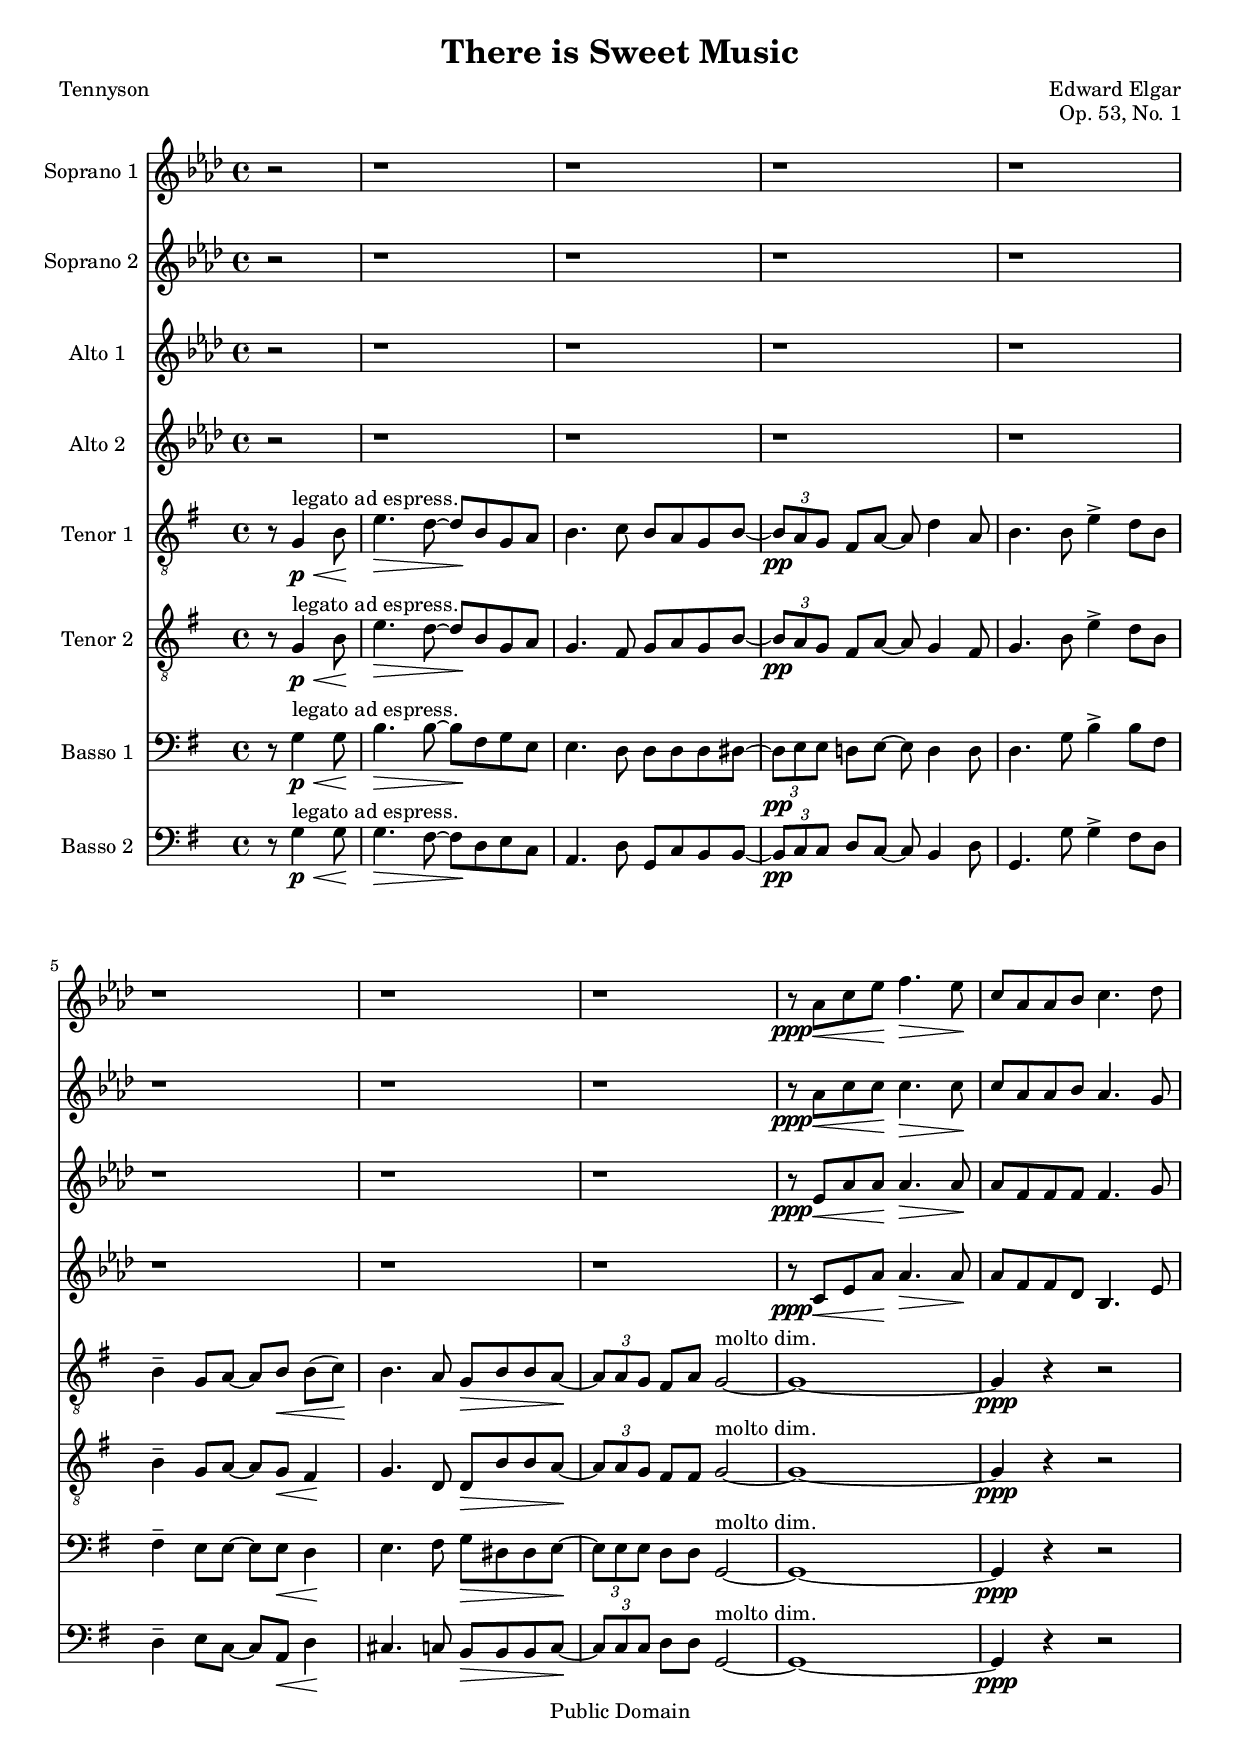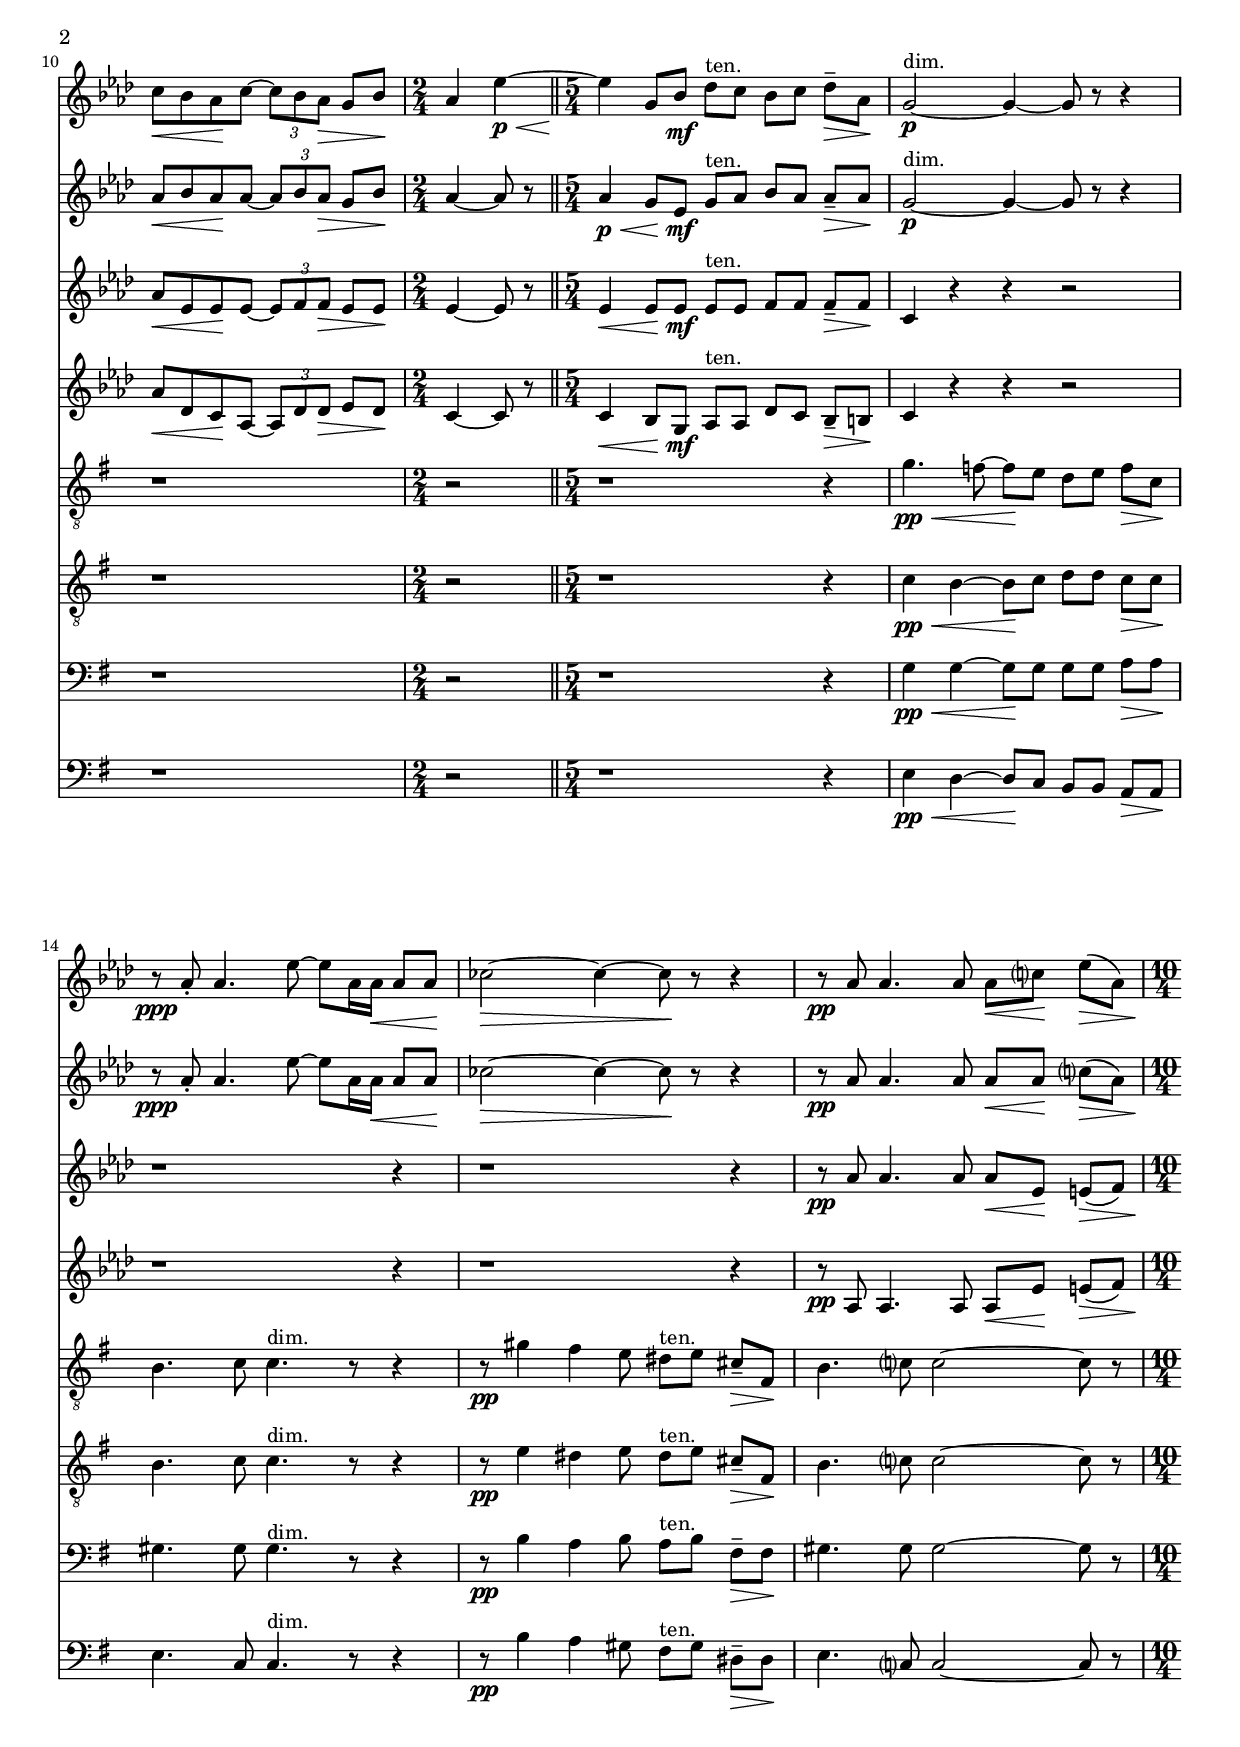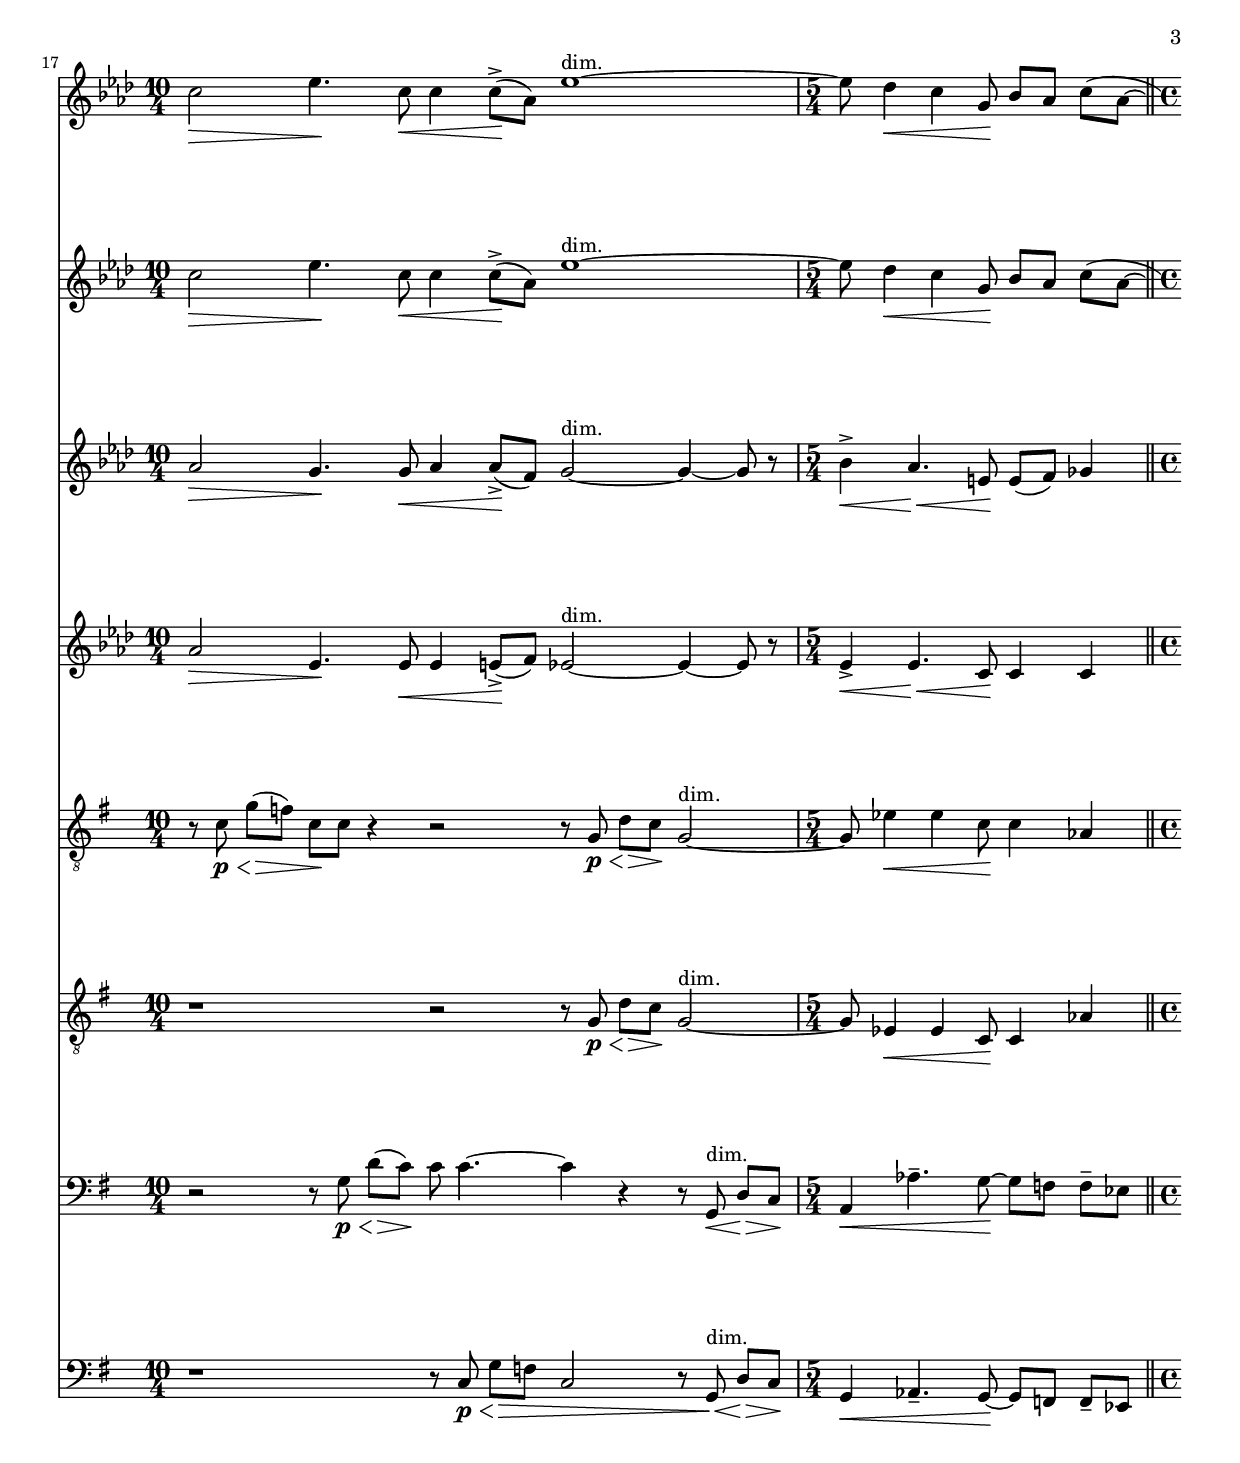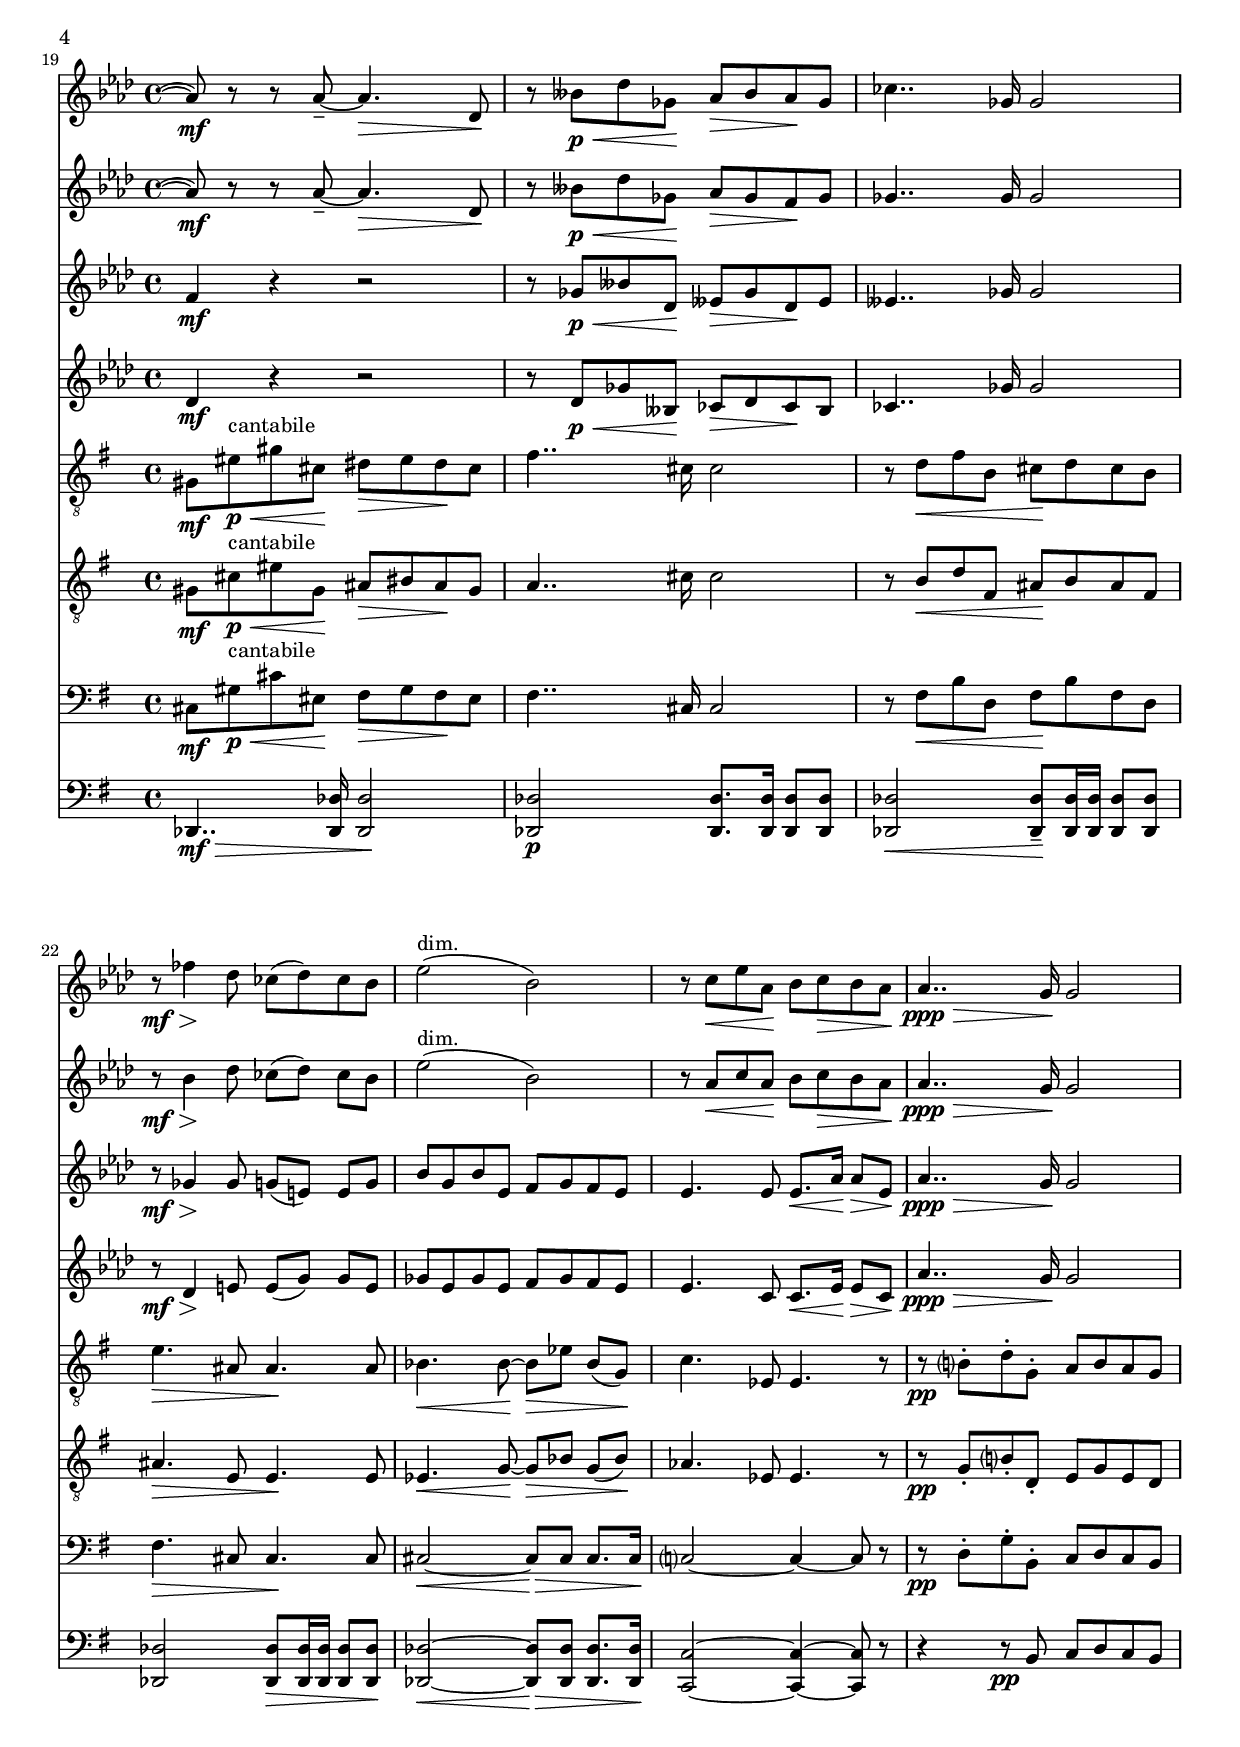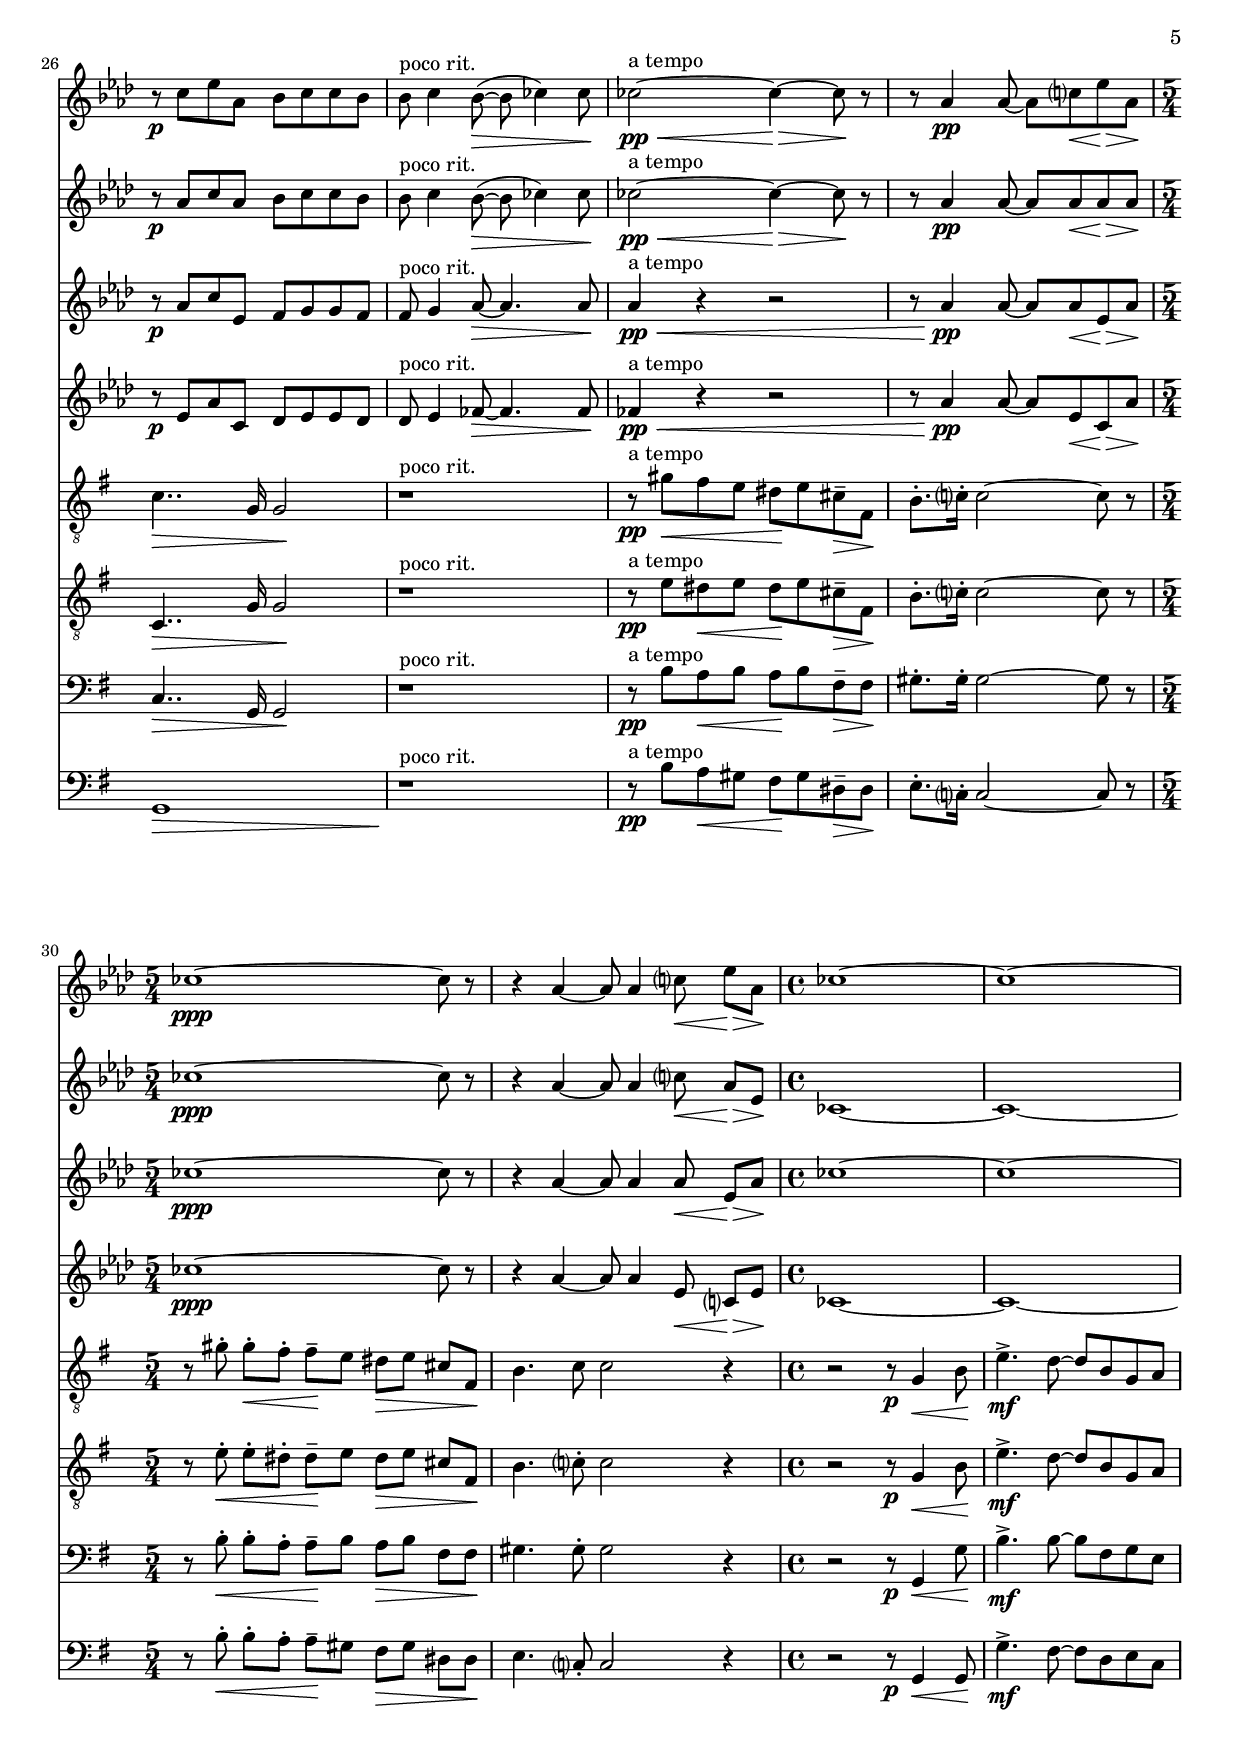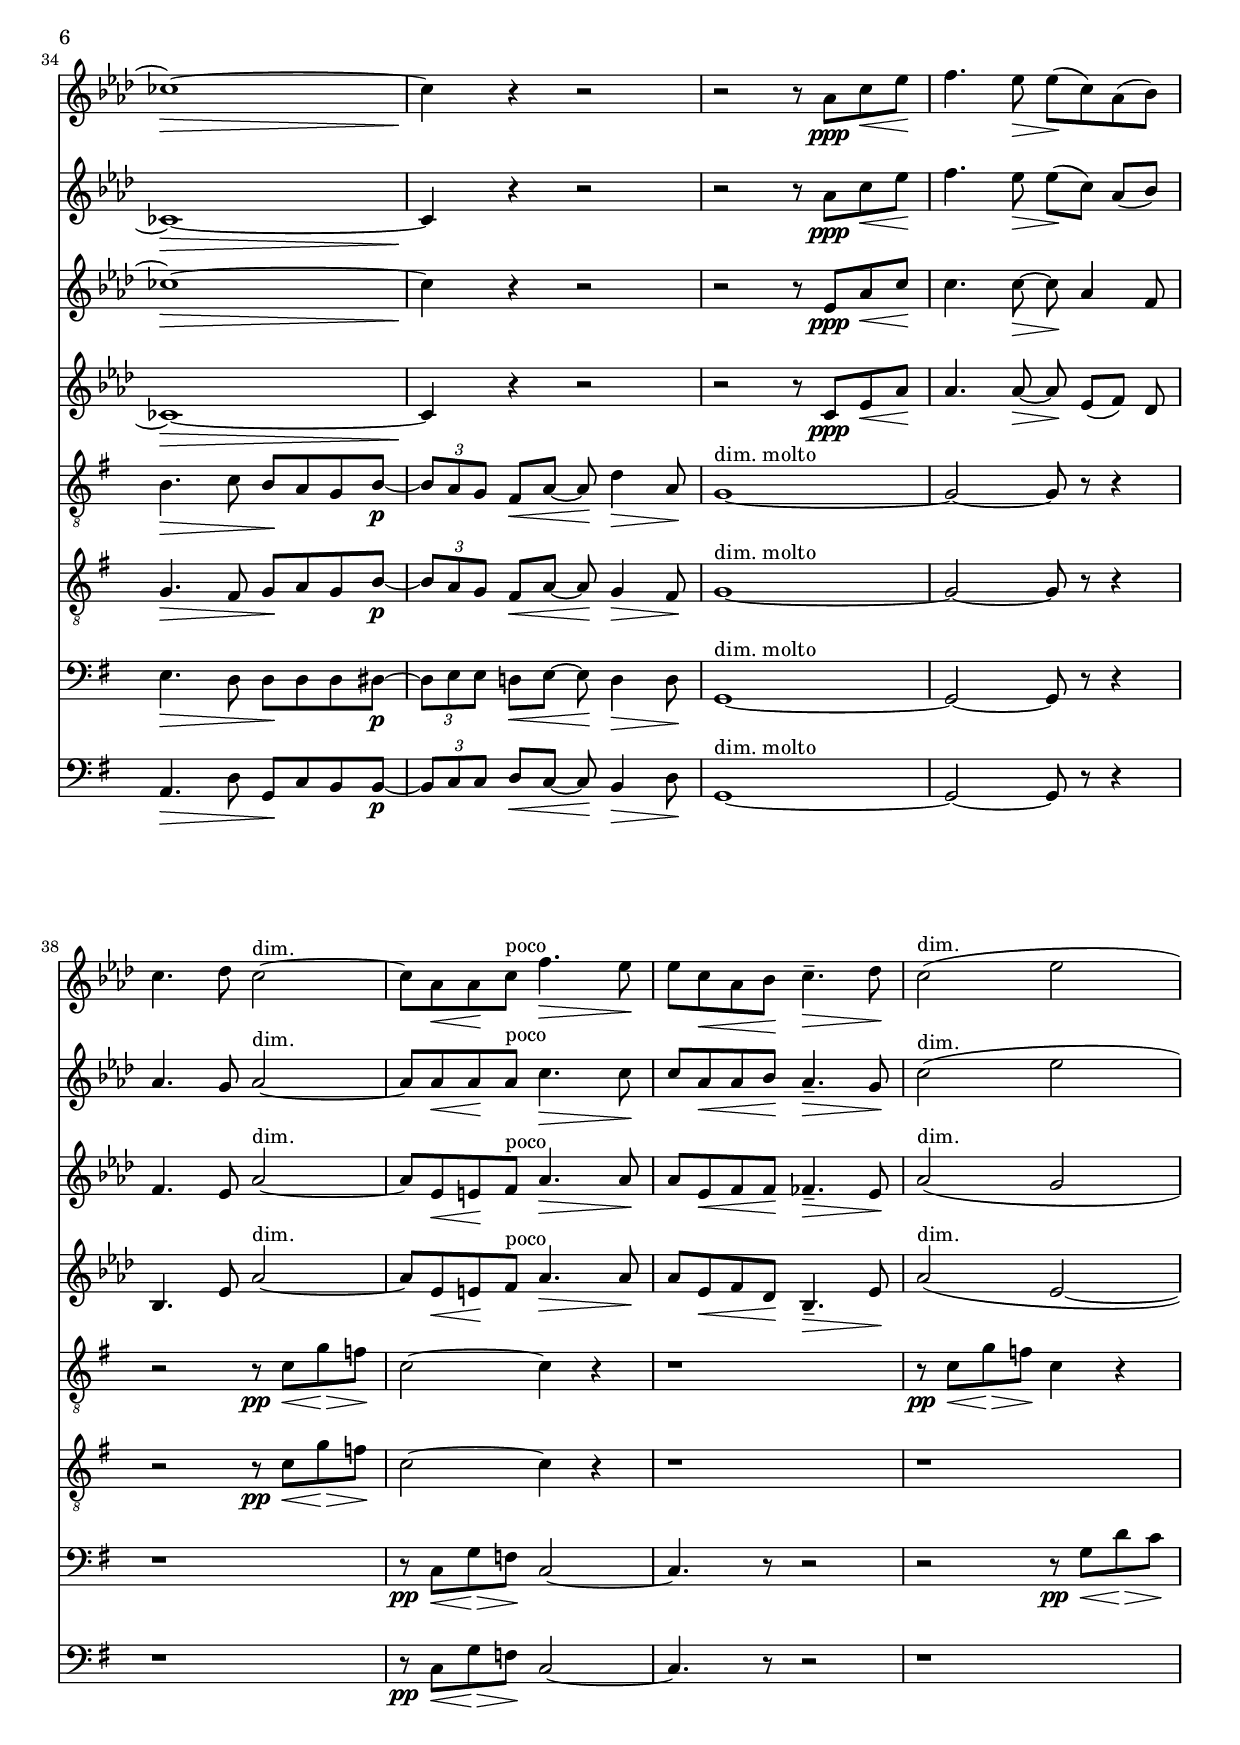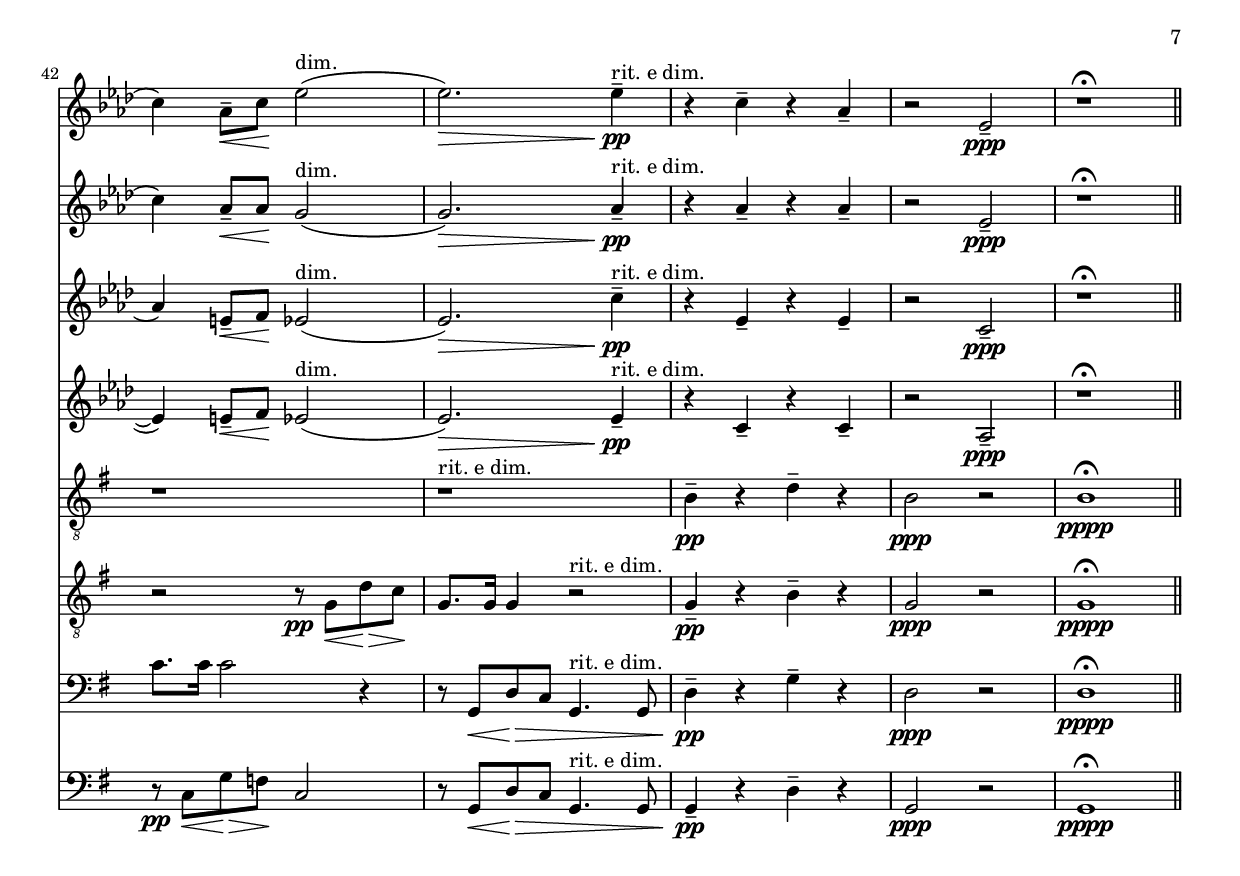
\version "2.16.0"
\include "mutopia-header.ly"
#(set-global-staff-size 18)

       sopranoOne  = \new Voice { \relative c''{

       \set Staff.instrumentName = "Soprano 1 "


        \clef treble

        \key as \major

        \time 4/4

        \partial 2 r2 r1 r r r r r r r8\ppp as8\< c es\! f4.\> es8\! c as as bes c4. des8 c\< bes as\! c ~ \times 2/3 {c8 bes as\>} g8 bes\!

        \time 2/4

        as4 es' ~ \p\<

        \bar "||"

        \time 5/4

        es\! g,8 bes\mf des^"ten." c bes c des--\> as\! g2 ~ \p^"dim." g4 ~ g8 r r4

        r8\ppp as8-. as4. es'8 ~ es as,16 as\< as8 as\! ces2\> ~ ces4 ~ ces8\! r8 r4

        r8\pp as8 as4. as8 as\< c?\! es\> (as,)

        \time 10/4

        c2\> es4.\! c8\< c4 c8->\! (as) es'1^"dim." ~

        \time 5/4

        es8 des4\< c g8\! bes as c (as ~

        \bar "||"

        \override Staff.TimeSignature #'style = #'()

        \time 4/4

        as)\mf r8 r as-- ~ as4.\> des,8\!

        r8 beses'\p\< des ges,\! as\> beses as\! ges

        ces4.. ges16 ges2

        r8\mf\> fes'4\! des8 ces (des) ces bes

        es2^"dim." (bes)

        r8 c\< es as,\! bes c\> bes as\! as4..\>\ppp g16\! g2

        r8\p c es as, bes c c bes bes^"poco rit." c4 bes8\> ~ (bes ces4) ces8\!

        ces2\pp\<^"a tempo" ~ ces4\!\> ~ ces8\! r8

        r8 as4\pp as8 ~ as c?\< es\!\> as,\!

        \time 5/4

        ces1\ppp ~ ces8 r8

        r4 as4 ~ as8 as4 c?8\< es\!\> as,\!

        \time 4/4

        ces1 ~ ces ~ ces\> ~ ces4\! r4 r2

        r2 r8 as8\ppp c\< es\! f4. es8\> es\! (c) as (bes) c4. des8 c2^"dim." ~ c8 as\< as\! c^"poco" f4.\> es8\!

        es c\< as bes\! c4.--\> des8\!

        c2^"dim." (es2 c4) as8--\< c\! es2^"dim."

       (es2.\>) es4--\!\pp^"rit. e dim."

        r4 c4-- r as-- r2 es2--\ppp r1\fermata

       \bar "||" } }



sopranoTwo = \new Voice { \relative c''{

       \set Staff.instrumentName = "Soprano 2 "

        \clef treble

        \key as \major

        \time 4/4



        \partial 2 r2 r1 r r r r r r r8\ppp as8\< c c\! c4.\> c8\! c as as bes as4. g8 as\< bes as\! as ~ \times 2/3 {as8 bes as\>} g8 bes\!

        \time 2/4

        as4 ~ as8 r8

        \bar "||"

        \time 5/4

        as4\p\< g8 es\!\mf g^"ten." as bes as as--\> as\! g2 ~ \p^"dim." g4 ~ g8 r r4

        r8\ppp as8-. as4. es'8 ~ es as,16 as\< as8 as\! ces2\> ~ ces4 ~ ces8\! r8 r4

        r8\pp as8 as4. as8 as\< as\! c?\> ([as])

        \time 10/4

        c2\> es4.\! c8\< c4 c8->\! ([as]) es'1^"dim." ~

        \time 5/4

        es8 des4\< c g8\! bes as c ([as] ~

        \bar "||"

        \override Staff.TimeSignature #'style = #'()

        \time 4/4

        as)\mf r8 r as-- ~ as4.\> des,8\!

        r8 beses'\p\< des ges,\! as\> ges f\! ges

        ges4.. ges16 ges2

        r8\mf\> bes4\! des8 ces ([des]) ces bes

        es2^"dim." (bes)

        r8 as\< c as\! bes c\> bes as\! as4..\>\ppp g16\! g2

        r8\p as c as bes c c bes bes^"poco rit." c4 bes8\> ~ (bes ces4) ces8\!

        ces2\pp\<^"a tempo" ~ ces4\!\> ~ ces8\! r8

        r8 as4\pp as8 ~ as as\< as\!\> as\!

        \time 5/4

        ces1\ppp ~ ces8 r8

        r4 as4 ~ as8 as4 c?8\< as\!\> es\!

        \time 4/4

        ces1 ~ ces ~ ces\> ~ ces4\! r4 r2

        r2 r8 as'8\ppp c\< es\! f4. es8\> es\! ([c]) as ([bes]) as4. g8 as2^"dim." ~ as8 as\< as\! as^"poco" c4.\> c8\!

        c as\< as bes\! as4.--\> g8\!

        c2^"dim." (es2 c4) as8--\< as\! g2^"dim."

       (g2.\>) as4--\!\pp^"rit. e dim."

        r4 as4-- r as-- r2 es2--\ppp r1\fermata

       \bar "||" } }



altoOne = \new Voice { \relative c''{

       \set Staff.instrumentName = "Alto 1 "

        \clef treble

        \key as \major

        \time 4/4



        \partial 2 r2 r1 r r r r r r r8\ppp es,8\< as as\! as4.\> as8\! as f f f f4. g8 as\< es es\! es ~ \times 2/3 {es8 f f\>} es8 es\!

        \time 2/4

        es4 ~ es8 r8

        \bar "||"

        \time 5/4

        es4\< es8 es\!\mf es^"ten." es f f f--\> f\! c4 r4 r r2

        r1 r4 r1 r4

        r8\pp as'8 as4. as8 as\< es\! e\> ([f])

        \time 10/4

        as2\> g4.\! g8\< as4 as8->\! ([f]) g2^"dim." ~ g4 ~ g8 r8

        \time 5/4

        bes4->\< as4.\< e8\! e ([f]) ges4

        \bar "||"

        \override Staff.TimeSignature #'style = #'()

        \time 4/4

        f4\mf r4 r2

        r8 ges\p\< beses des,\! eses\> ges des\! eses

        eses4.. ges16 ges2

        r8\mf\> ges4\! ges8 g ([e]) e g

        bes8 g bes es, f g f es

        es4. es8 es8.\< as16\! as8\> es\!

        as4..\>\ppp g16\! g2

        r8\p as c es, f g g f f^"poco rit." g4 as8\> ~ as4. as8\!

        as4\pp\<^"a tempo" r4 r2

        r8 as4\pp as8 ~ as as\< es\!\> as\!

        \time 5/4

        ces1\ppp ~ ces8 r8

        r4 as4 ~ as8 as4 as8\< es\!\> as\!

        \time 4/4

        ces1 ~ ces ~ ces\> ~ ces4\! r4 r2

        r2 r8 es,8\ppp as\< c\! c4. c8\> ~ c\! as4 f8 f4. es8 as2^"dim." ~ as8 es\< e\! f^"poco" as4.\> as8\!

        as es\< f f\! fes4.--\> es8\!

        as2^"dim." (g2 as4) e8--\< f\! es2^"dim."

       (es2.\>) c'4--\!\pp^"rit. e dim."

        r4 es,4-- r es-- r2 c2--\ppp r1\fermata

       \bar "||" } }



altoTwo = \new Voice { \relative c'{

       \set Staff.instrumentName = "Alto 2 "

        \clef treble

        \key as \major

        \time 4/4



        \partial 2 r2 r1 r r r r r r r8\ppp c8\< es as\! as4.\> as8\! as f f des bes4. es8 as\< des, c\! as ~ \times 2/3 {as8 des des\>} es8 des\!

        \time 2/4

        c4 ~ c8 r8

        \bar "||"

        \time 5/4

        c4\< bes8 g\!\mf as^"ten." as des c bes--\> b\! c4 r4 r r2

        r1 r4 r1 r4

        r8\pp as8 as4. as8 as\< es'\! e\> ([f])

        \time 10/4

        as2\> es4.\! es8\< es4 e8->\! ([f]) es2^"dim." ~ es4 ~ es8 r8

        \time 5/4

        es4->\< es4.\< c8\! c4 c4

        \bar "||"

        \override Staff.TimeSignature #'style = #'()

        \time 4/4

        des4\mf r4 r2

        r8 des\p\< ges beses,\! ces\> des ces\! beses

        ces4.. ges'16 ges2

        r8\mf\> des4\! e8 e ([g]) g e

        ges8 es ges es f ges f es

        es4. c8 c8.\< es16\! es8\> c\!

        as'4..\>\ppp g16\! g2

        r8\p es as c, des es es des des^"poco rit." es4 fes8\> ~ fes4. fes8\!

        fes4\pp\<^"a tempo" r4 r2

        r8 as4\pp as8 ~ as es\< c\!\> as'\!

        \time 5/4

        ces1\ppp ~ ces8 r8

        r4 as4 ~ as8 as4 es8\< c?\!\> es\!

        \time 4/4

        ces1 ~ ces ~ ces\> ~ ces4\! r4 r2

        r2 r8 c8\ppp es\< as\! as4. as8\> ~ as\! es8 ([f]) des bes4. es8

        as2^"dim." ~ as8 es\< e\! f^"poco" as4.\> as8\!

        as es\< f des\! bes4.--\> es8\!

        as2^"dim." (es2 ~ es4) e8--\< f\! es2^"dim."

       (es2.\>) es4--\!\pp^"rit. e dim."

        r4 c4-- r c-- r2 as2--\ppp r1\fermata

       \bar "||" } }



tenorOne = \new Voice { \relative c'{

       \set Staff.instrumentName = "Tenor 1 "

        \clef "G2_8"

        \key g \major

        \time 4/4



        \partial 2 r8 g4\p\<^"legato ad espress." b8\!

        e4.\> d8 ~ d\! b g a b4. c8 b a g b ~

        \times 2/3 {b\pp a g} fis a ~ a d4 a8

        b4. b8 e4-> d8 b b4-- g8 a ~ a b\< b ([c])\!

        b4. a8 g\> b b a\! ~ \times 2/3 {a a g} fis a g2^"molto dim." ~

        g1 ~ g4\ppp r4 r2

        r1

        \time 2/4

        r2

        \bar "||"

        \time 5/4

        r1 r4

        g'4.\pp\< f8 ~ f\! e d e f\> c\!

        b4. c8 c4.^"dim."r8 r4

        r8\pp gis'4 fis e8 dis^"ten." e cis--\> fis,\!

        b4. c?8 c2 ~ c8 r8

        \time 10/4

        r8 c8\p\< g'\!\> ([f]) c\! c r4 r2 r8 g8\p\< d'\!\> c\! g2^"dim." ~

        \time 5/4

        g8 es'4\< es c8\! c4 as

        \bar "||"

        \override Staff.TimeSignature #'style = #'()

        \time 4/4

        gis8\mf eis'\p\<^"cantabile" gis cis,\! dis\> eis dis\! cis

        fis4.. cis16 cis2

        r8 d8\< fis b, cis\! d cis b

        e4.\> ais,8 ais4.\! ais8

        bes4.\< bes8\! ~ bes\> es bes ([g])\!

        c4. es,8 es4. r8

        r8\pp b'?8-. d-. g,-. a b a g c4..\> g16 g2\!

        r1^"poco rit."

        r8\pp^"a tempo" gis'8\< fis e dis\! e cis--\> fis,\!

        b8.-. c?16-. c2 ~ c8 r8

        \time 5/4

        r8 gis'8-. gis-.\< fis-. fis--\! e dis\> e cis fis,\! b4. c8 c2 r4

        \time 4/4

        r2 r8\p g4\< b8\!

        e4.->\mf d8 ~ d b g a

        b4.\> c8 b\! a g b\p ~

        \times 2/3 {b a g} fis\< a ~ a\! d4\> a8\!

        g1^"dim. molto" ~ g2 ~ g8 r8 r4

        r2 r8\pp c8\< g'\!\> f\!

        c2 ~ c4 r4

        r1

        r8\pp c8\< g'\!\> f\! c4 r4

        r1

        r1^"rit. e dim."

        b4--\pp r4 d-- r

        b2\ppp r2

        b1\pppp\fermata

       \bar "||" } }



tenorTwo = \new Voice { \relative c'{

       \set Staff.instrumentName = "Tenor 2 "

        \clef "G2_8"

        \key g \major

        \time 4/4



        \partial 2 r8 g4\p\<^"legato ad espress." b8\!

        e4.\> d8 ~ d\! b g a g4. fis8 g a g b ~

        \times 2/3 {b\pp a g} fis a ~ a g4 fis8

        g4. b8 e4-> d8 b b4-- g8 a ~ a g\< fis4\!

        g4. d8 d\> b' b a\! ~ \times 2/3 {a a g} fis fis g2^"molto dim." ~

        g1 ~ g4\ppp r4 r2

        r1

        \time 2/4

        r2

        \bar "||"

        \time 5/4

        r1 r4

        c4\pp\< b4 ~ b8\! c d d c\> c\!

        b4. c8 c4.^"dim."r8 r4

        r8\pp e4 dis e8 dis^"ten." e cis--\> fis,\!

        b4. c?8 c2 ~ c8 r8

        \time 10/4

        r1 r2 r8 g8\p\< d'\!\> c\! g2^"dim." ~

        \time 5/4

        g8 es4\< es c8\! c4 as'

        \bar "||"

        \override Staff.TimeSignature #'style = #'()

        \time 4/4

        gis8\mf cis\p\<^"cantabile" eis gis,\! ais\> bis ais\! gis

        a4.. cis16 cis2

        r8 b8\< d fis, ais\! b ais fis

        ais4.\> e8 e4.\! e8

        es4.\< g8\! ~ g\> bes g ([bes])\!

        as4. es8 es4. r8

        r8\pp g8-. b?-. d,-. e g e d c4..\> g'16 g2\!

        r1^"poco rit."

        r8\pp^"a tempo" e'8 dis\< e dis\! e cis--\> fis,\!

        b8.-. c?16-. c2 ~ c8 r8

        \time 5/4

        r8 e8-.\< e-. dis-. dis--\! e dis\> e cis fis,\!

        b4. c?8-. c2 r4

        \time 4/4

        r2 r8\p g4\< b8\!

        e4.->\mf d8 ~ d b g a

        g4.\> fis8 g\! a g b\p ~

        \times 2/3 {b a g} fis\< a ~ a\! g4\> fis8\!

        g1^"dim. molto" ~ g2 ~ g8 r8 r4

        r2 r8\pp c8\< g'\!\> f\!

        c2 ~ c4 r4

        r1

        r1

        r2 r8\pp g8\< d'\!\> c\!

        g8. g16 g4 r2^"rit. e dim."

        g4--\pp r4 b-- r

        g2\ppp r2

        g1\pppp\fermata

       \bar "||" } }



bassoOne = \new Voice { \relative c'{

       \set Staff.instrumentName = "Basso 1 "

        \clef "F"

        \key g \major

        \time 4/4



        \partial 2 r8 g4\p\<^"legato ad espress." g8\!

        b4.\> b8 ~ b\! fis g e e4. d8 d d d dis ~

        \times 2/3 {dis\pp e e} d e ~ e d4 d8

        d4. g8 b4-> b8 fis fis4-- e8 e ~ e e\< d4\!

        e4. fis8 g\> dis dis e\! ~ \times 2/3 {e e e} d d g,2^"molto dim." ~

        g1 ~ g4\ppp r4 r2

        r1

        \time 2/4

        r2

        \bar "||"

        \time 5/4

        r1 r4

        g'4\pp\< g4 ~ g8\! g g g a\> a\!

        gis4. gis8 gis4.^"dim."r8 r4

        r8\pp b4 a b8 a^"ten." b fis--\> fis\!

        gis4. gis8 gis2 ~ gis8 r8

        \time 10/4

        r2 r8 g8\p\< d'\!\> (c)\! c c4. ~ c4 r4 r8 g,\<^"dim." d'\!\> c\!

        \time 5/4

        a4\< as'4.-- g8\! ~ g f f-- es

        \bar "||"

        \override Staff.TimeSignature #'style = #'()

        \time 4/4

        cis8\mf gis'\p\<^"cantabile" cis eis,\! fis\> gis fis\! eis

        fis4.. cis16 cis2

        r8 fis8\< b d, fis\! b fis d

        fis4.\> cis8 cis4.\! cis8

        cis2\< ~ cis8\!\> cis cis8. cis16\!

        c?2 ~ c4 ~ c8 r8

        r8\pp d8-. g-. b,-. c d c b c4..\> g16 g2\!

        r1^"poco rit."

        r8\pp^"a tempo" b'8 a\< b a\! b fis--\> fis\!

        gis8.-. gis16-. gis2 ~ gis8 r8

        \time 5/4

        r8 b8-.\< b-. a-. a--\! b a\> b fis fis\!

        gis4. gis8-. gis2 r4

        \time 4/4

        r2 r8\p g,4\< g'8\!

        b4.->\mf b8 ~ b fis g e

        e4.\> d8 d\! d d dis\p ~

        \times 2/3 {dis e e} d\< e ~ e\! d4\> d8\!

        g,1^"dim. molto" ~ g2 ~ g8 r8 r4

        r1

        r8\pp c8\< g'\!\> f\! c2 ~

        c4. r8 r2

        r2

        r8\pp g'8\< d'\!\> c\!

        c8. c16 c2 r4

        r8 g,8\< d'\!\> c g4.^"rit. e dim." g8

        d'4--\pp r4 g-- r

        d2\ppp r2

        d1\pppp\fermata

       \bar "||" } }



bassoTwo = \new Voice { \relative c'{

       \set Staff.instrumentName = "Basso 2 "

        \clef "F"

        \key g \major

        \time 4/4

        \partial 2 r8 g4\p\<^"legato ad espress." g8\!

        g4.\> fis8 ~ fis\! d e c a4. d8 g, c b b ~

        \times 2/3 {b\pp c c} d c ~ c b4 d8

        g,4. g'8 g4-> fis8 d d4-- e8 c ~ c a\< d4\!

        cis4. c8 b\> b b c\! ~ \times 2/3 {c c c} d d g,2^"molto dim." ~

        g1 ~ g4\ppp r4 r2

        r1

        \time 2/4

        r2

        \bar "||"

        \time 5/4

        r1 r4

        e'4\pp\< d4 ~ d8\! c b b a\> a\!

        e'4. c8 c4.^"dim."r8 r4

        r8\pp b'4 a gis8 fis^"ten." gis dis--\> dis\!

        e4. c?8 c2 ~ c8 r8

        \time 10/4

        r1 r8 c8\p\< g'\!\> f! c2 r8 g\<^"dim." d'\!\> c\!

        \time 5/4

        g4\< as4.-- g8\! ~ g f f-- es

        \bar "||"

        \override Staff.TimeSignature #'style = #'()

        \time 4/4

        des4..\mf\> <<des16 des'16>> <<des,2 des'2\!>> <<des,2 des'2\p>> <<des,8. des'8.>> <<des,16 des'16>> <<des,8 des'8>> <<des,8 des'8>>

        << { des,2 des8 des16 des16 des8 des8 } {des'2\< des8--\! des16 des16 des8 des8 } >>

        << { des,2 des8 des16 des16 des8 des8 } {des'2 des8\> des16 des16 des8 des8\! } >>

        << { des,2 ~ des8 des8 des8. des16 } {  des'2\< ~ des8\!\> des8 des8. des16\! } >>

        << { c,2 ~ c4 ~ c8 } { c'2 ~ c4 ~ c8 } >> r8

        r4 r8\pp b c d c b g1\> r1\!^"poco rit."

        r8\pp^"a tempo" b'8 a\< gis fis\! gis dis--\> dis\!

        e8.-. c?16-. c2 ~ c8 r8

        \time 5/4

        r8 b'8-.\< b-. a-. a--\! gis fis\> gis dis dis\!

        e4. c?8-. c2 r4

        \time 4/4

        r2 r8\p g4\< g8\!

        g'4.->\mf fis8 ~ fis d e c

        a4.\> d8 g,\! c b b\p ~

        \times 2/3 {b c c} d\< c ~ c\! b4\> d8\!

        g,1^"dim. molto" ~ g2 ~ g8 r8 r4

        r1

        r8\pp c8\< g'\!\> f\! c2 ~

        c4. r8 r2

        r1

        r8\pp c8\< g'\!\> f\! c2

        r8 g8\< d'\!\> c g4.^"rit. e dim." g8

        g4--\pp r4 d'-- r

        g,2\ppp r2

        g1\pppp\fermata

       \bar "||" } }



\score {

        <<



           \new Staff << \sopranoOne >>

           \new Staff << \sopranoTwo >>

           \new Staff << \altoOne >>

           \new Staff << \altoTwo >>

           \new Staff << \tenorOne >>

           \new Staff << \tenorTwo >>

           \new Staff << \bassoOne >>

           \new Staff << \bassoTwo >>

        >>



        \layout { }


  \midi {
    \tempo 4 = 60
    }



     }
